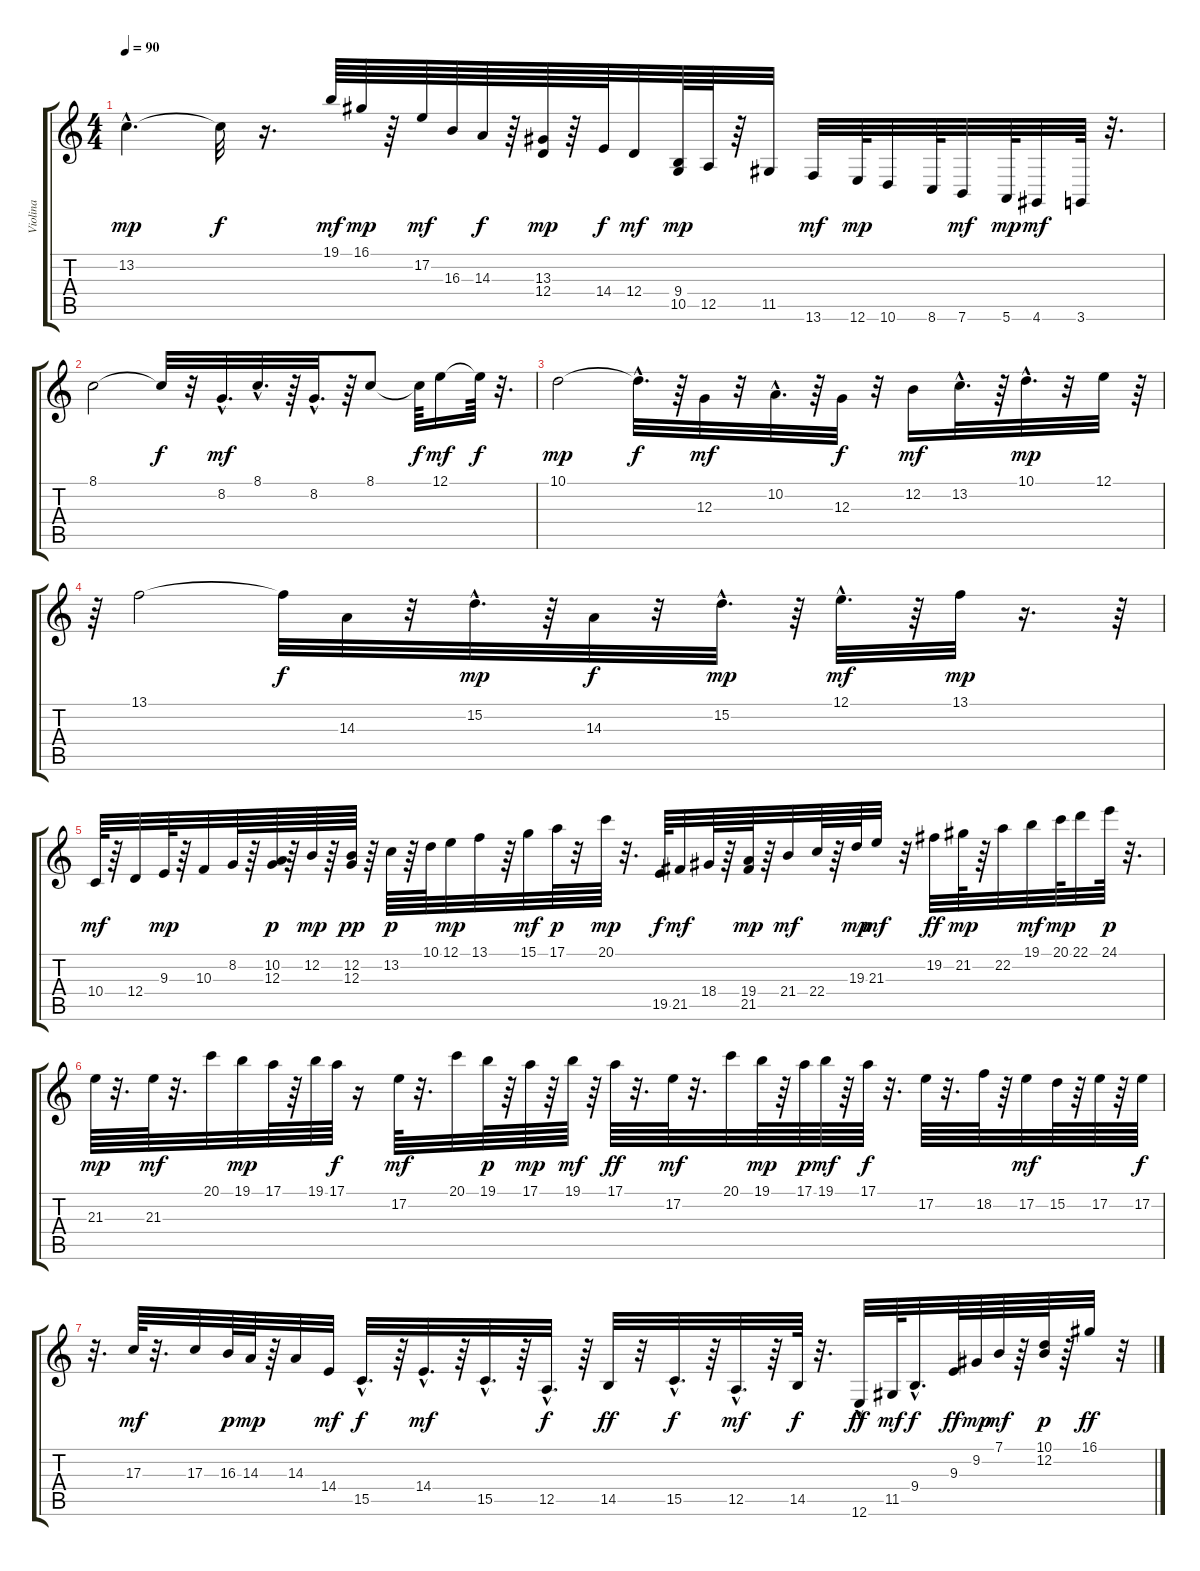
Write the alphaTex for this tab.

\track ("Violina" "Violina") {instrument violin}
\staff {score tabs}
\tuning (E4 B3 G3 D3 A2 E2) {hide}
\ts (4 4)
\tempo 90
\clef g2
\ks c
13.2{hac}.4{d dy mp} 13.2{t}.32{dy f} r.16{d} 19.1.64{dy mf} 16.1.64{dy mp} r.64 17.2.64{dy mf} 16.3.64 14.3.64{dy f} r.64 (13.3 12.4).64{dy mp} r.64 14.4.64{dy f} 12.4.32{dy mf} (9.4 10.5).64{dy mp} 12.5.64 r.64 11.5.32 13.6.32{dy mf} 12.6.64{dy mp} 10.6.32 8.6.64 7.6.32{dy mf} 5.6.64{dy mp} 4.6.32{dy mf} 3.6.64 r.32{d} |
8.1.2 8.1{t}.32{dy f} r.32 8.2{hac}.32{d dy mf} 8.1{hac}.32{d} r.64 8.2{hac}.32{d} r.64 8.1.8 8.1{t}.64{dy f} 12.1.16{dy mf} 12.1{t}.64{dy f} r.32{d} |
10.1.2{dy mp} 10.1{hac t}.32{d dy f} r.64 12.3.32{dy mf} r.32 10.2{hac}.32{d} r.64 12.3.32{dy f} r.32 12.2.16{dy mf} 13.2{hac}.32{d} r.64 10.1{hac}.32{d dy mp} r.32 12.1.32 r.64 |
r.64 13.1.2 13.1{t}.32{dy f} 14.3.32 r.32 15.2{hac}.32{d dy mp} r.64 14.3.32{dy f} r.32 15.2{hac}.32{d dy mp} r.64 12.1{hac}.32{d dy mf} r.64 13.1.32{dy mp} r.16{d} r.64 |
10.4.64{dy mf} r.64 12.4.32 9.3.64{dy mp} r.64 10.3.32 8.2.64 r.64 (10.2 12.3).64{dy p} r.64 12.2.64{dy mp} r.64 (12.2 12.3).64{dy pp} r.64 13.2.64{dy p} r.64 10.1.64 12.1.32{dy mp} 13.1.32 r.64 15.1.32{dy mf} 17.1.64{dy p} r.32 20.1.64{dy mp} r.32{d} 19.5.64{dy f} 21.5.32{dy mf} 18.4.64 r.64 (19.4 21.5).64{dy mp} r.64 21.4.32{dy mf} 22.4.64 r.64 19.3.64{dy mp} 21.3.32{dy mf} r.32 19.2.32{dy ff} 21.2.64{dy mp} r.64 22.2.32 19.1.32{dy mf} 20.1.64{dy mp} 22.1.32 24.1.64{dy p} r.32{d} |
21.3.64{dy mp} r.32{d} 21.3.64{dy mf} r.32{d} 20.1.32 19.1.32{dy mp} 17.1.64 r.64 19.1.64 17.1.64{dy f} r.16 17.2.64{dy mf} r.32{d} 20.1.32 19.1.64{dy p} r.64 17.1.64{dy mp} r.64 19.1.64{dy mf} r.64 17.1.64{dy ff} r.32{d} 17.2.64{dy mf} r.32{d} 20.1.32 19.1.64{dy mp} r.64 17.1.64{dy p} 19.1.64{dy mf} r.64 17.1.64{dy f} r.32{d} 17.2.64 r.32{d} 18.2.64 r.64 17.2.32{dy mf} 15.2.64 r.64 17.2.64 r.64 17.2.64{dy f} |
r.32{d} 17.3.64{dy mf} r.32{d} 17.3.32 16.3.64{dy p} 14.3.64{dy mp} r.64 14.3.32 14.4.32{dy mf} 15.5{hac}.32{d dy f} r.64 14.4{hac}.32{d dy mf} r.64 15.5{hac}.32{d} r.64 12.5{hac}.32{d dy f} r.64 14.5.32{dy ff} r.32 15.5{hac}.32{d dy f} r.64 12.5{hac}.32{d dy mf} r.64 14.5.64{dy f} r.32{d} 12.6{hac}.32{dy ff} 11.5.64{dy mf} 9.4{hac}.32{d dy f} 9.3.64{dy ff} 9.2.64{dy mp} 7.1.64{dy mf} r.64 (10.1 12.2).64{dy p} r.64 16.1.32{dy ff} r.32
